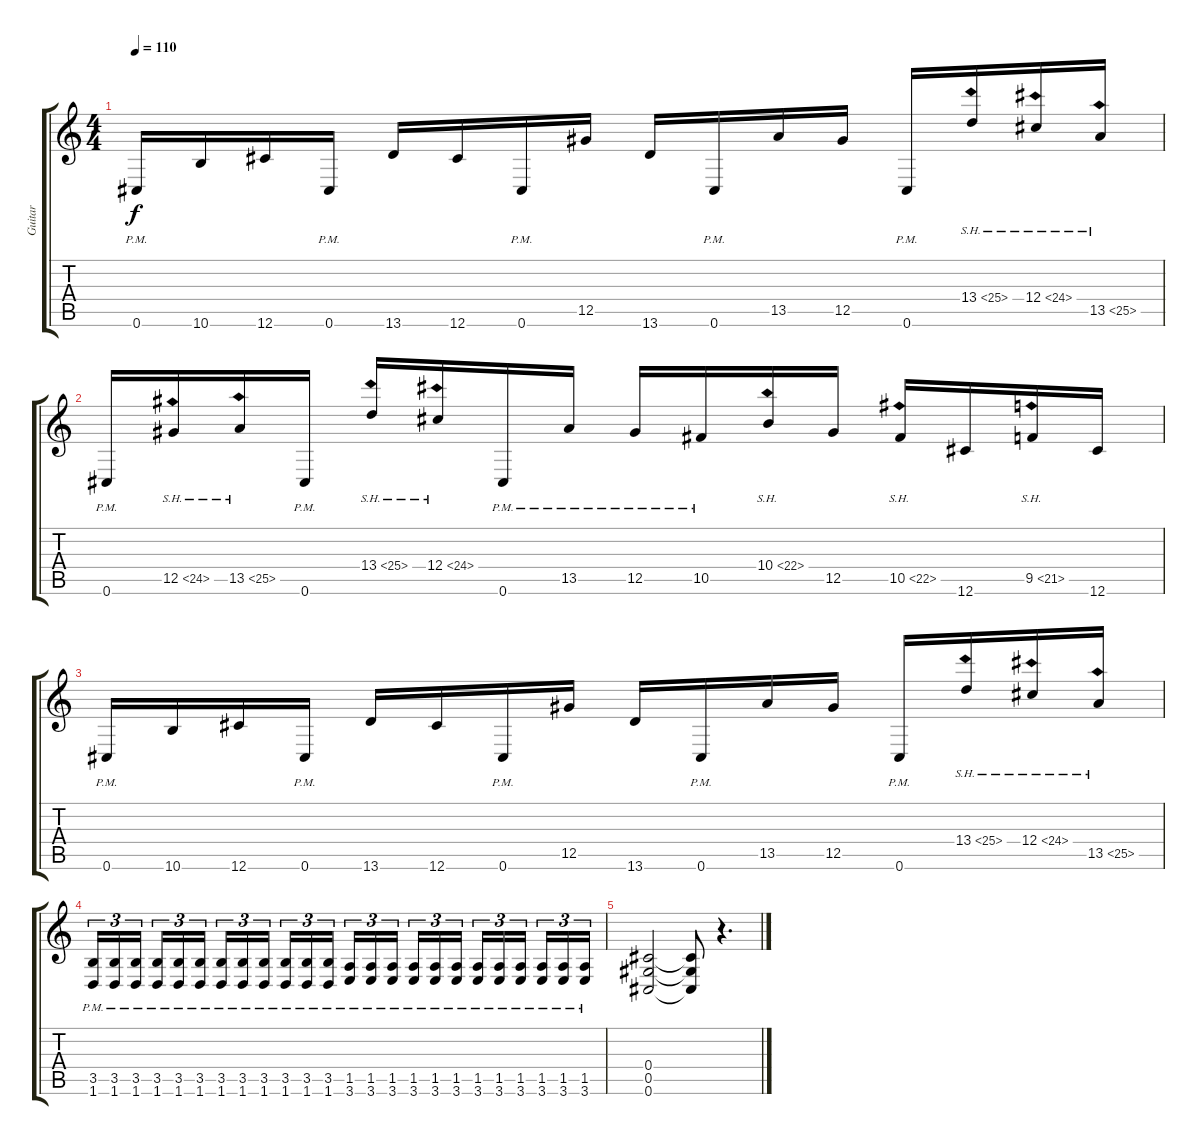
\track ("Guitar" "Guitar") {instrument distortionguitar}
\staff {score tabs}
\tuning (Eb4 Bb3 Gb3 Db3 Ab2 Db2) {hide}
\ts (4 4)
\tempo 110
\clef g2
\ks c
0.6{pm}.16{dy f} 10.6.16 12.6.16 0.6{pm}.16 13.6.16 12.6.16 0.6{pm}.16 12.5.16 13.6.16 0.6{pm}.16 13.5.16 12.5.16 0.6{pm}.16 13.4{sh 12}.16 12.4{sh 12}.16 13.5{sh 12}.16 |
0.6{pm}.16 12.5{sh 12}.16 13.5{sh 12}.16 0.6{pm}.16 13.4{sh 12}.16 12.4{sh 12}.16 0.6{pm}.16 13.5{pm}.16 12.5{pm}.16 10.5{pm}.16 10.4{sh 12}.16 12.5.16 10.5{sh 12}.16 12.6.16 9.5{sh 12}.16 12.6.16 |
0.6{pm}.16 10.6.16 12.6.16 0.6{pm}.16 13.6.16 12.6.16 0.6{pm}.16 12.5.16 13.6.16 0.6{pm}.16 13.5.16 12.5.16 0.6{pm}.16 13.4{sh 12}.16 12.4{sh 12}.16 13.5{sh 12}.16 |
(3.5{pm} 1.6{pm}).16{tu (3 2)} (3.5{pm} 1.6{pm}).16{tu (3 2)} (3.5{pm} 1.6{pm}).16{tu (3 2) beam splitsecondary} (3.5{pm} 1.6{pm}).16{tu (3 2)} (3.5{pm} 1.6{pm}).16{tu (3 2)} (3.5{pm} 1.6{pm}).16{tu (3 2)} (3.5{pm} 1.6{pm}).16{tu (3 2)} (3.5{pm} 1.6{pm}).16{tu (3 2)} (3.5{pm} 1.6{pm}).16{tu (3 2) beam splitsecondary} (3.5{pm} 1.6{pm}).16{tu (3 2)} (3.5{pm} 1.6{pm}).16{tu (3 2)} (3.5{pm} 1.6{pm}).16{tu (3 2)} (1.5{pm} 3.6{pm}).16{tu (3 2)} (1.5{pm} 3.6{pm}).16{tu (3 2)} (1.5{pm} 3.6{pm}).16{tu (3 2) beam splitsecondary} (1.5{pm} 3.6{pm}).16{tu (3 2)} (1.5{pm} 3.6{pm}).16{tu (3 2)} (1.5{pm} 3.6{pm}).16{tu (3 2)} (1.5{pm} 3.6{pm}).16{tu (3 2)} (1.5{pm} 3.6{pm}).16{tu (3 2)} (1.5{pm} 3.6{pm}).16{tu (3 2) beam splitsecondary} (1.5{pm} 3.6{pm}).16{tu (3 2)} (1.5{pm} 3.6{pm}).16{tu (3 2)} (1.5{pm} 3.6{pm}).16{tu (3 2)} |
(0.4 0.5 0.6).2 (0.4{t} 0.5{t} 0.6{t}).8 r.4{d}
